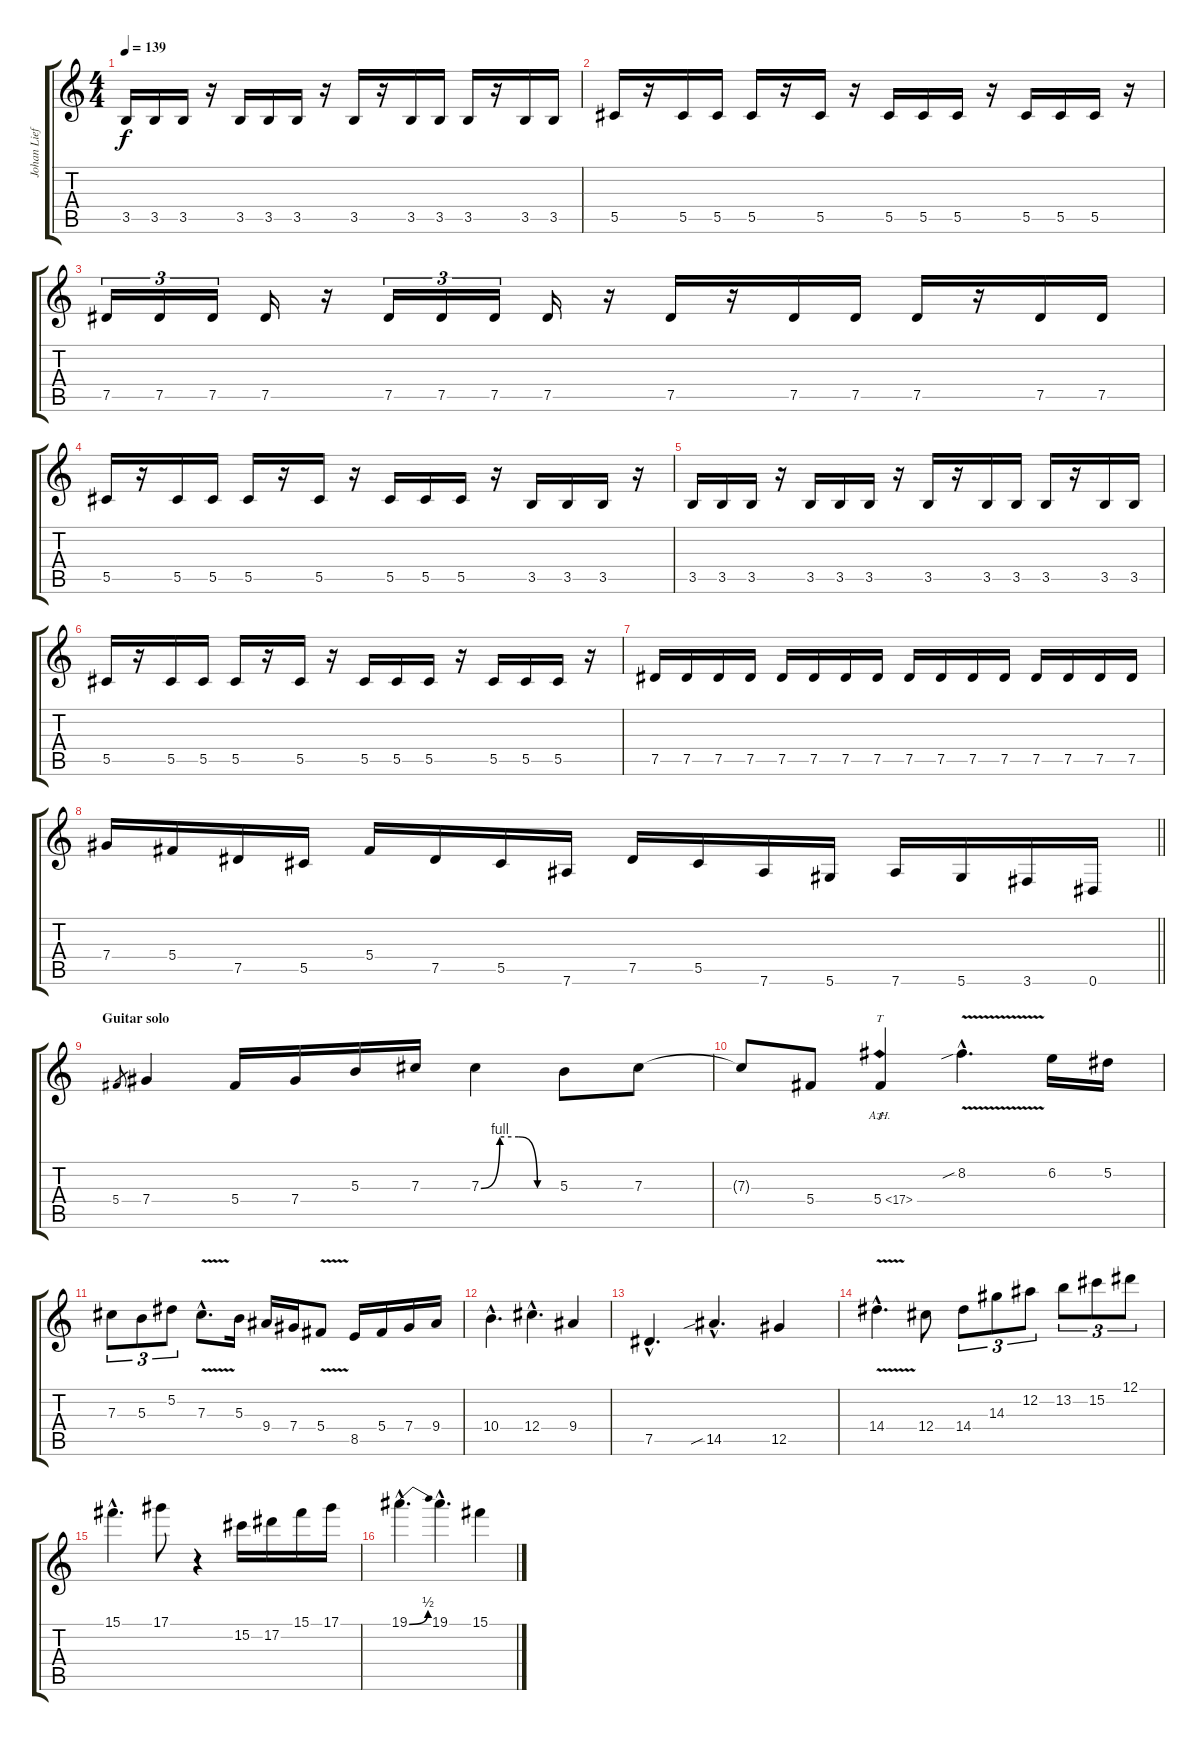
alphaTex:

\track ("Johan Liefvendahl" "Johan Lief") {instrument overdrivenguitar}
\staff {score tabs}
\tuning (Eb4 Bb3 Gb3 Db3 Ab2 Eb2) {hide}
\ts (4 4)
\tempo 139
\clef g2
\ks c
3.5.16{dy f} 3.5.16 3.5.16 r.16 3.5.16 3.5.16 3.5.16 r.16 3.5.16 r.16 3.5.16 3.5.16 3.5.16 r.16 3.5.16 3.5.16 |
5.5.16 r.16 5.5.16 5.5.16 5.5.16 r.16 5.5.16 r.16 5.5.16 5.5.16 5.5.16 r.16 5.5.16 5.5.16 5.5.16 r.16 |
7.5.16{tu (3 2)} 7.5.16{tu (3 2)} 7.5.16{tu (3 2)} 7.5.16 r.16 7.5.16{tu (3 2)} 7.5.16{tu (3 2)} 7.5.16{tu (3 2)} 7.5.16 r.16 7.5.16 r.16 7.5.16 7.5.16 7.5.16 r.16 7.5.16 7.5.16 |
5.5.16 r.16 5.5.16 5.5.16 5.5.16 r.16 5.5.16 r.16 5.5.16 5.5.16 5.5.16 r.16 3.5.16 3.5.16 3.5.16 r.16 |
3.5.16 3.5.16 3.5.16 r.16 3.5.16 3.5.16 3.5.16 r.16 3.5.16 r.16 3.5.16 3.5.16 3.5.16 r.16 3.5.16 3.5.16 |
5.5.16 r.16 5.5.16 5.5.16 5.5.16 r.16 5.5.16 r.16 5.5.16 5.5.16 5.5.16 r.16 5.5.16 5.5.16 5.5.16 r.16 |
7.5.16 7.5.16 7.5.16 7.5.16 7.5.16 7.5.16 7.5.16 7.5.16 7.5.16 7.5.16 7.5.16 7.5.16 7.5.16 7.5.16 7.5.16 7.5.16 |
\barLineRight lightlight
7.4.16 5.4.16 7.5.16 5.5.16 5.4.16 7.5.16 5.5.16 7.6.16 7.5.16 5.5.16 7.6.16 5.6.16 7.6.16 5.6.16 3.6.16 0.6.16 |
\section ("" "Guitar solo")
5.4.8{gr} 7.4.4{volume 16} 5.4.16 7.4.16 5.3.16 7.3.16 7.3{be (custom 0 0 15 4 30 4 45 0 60 0)}.4 5.3.8 7.3.8 |
7.3{t}.8 5.4.8 5.4{ah 12}.4{tt} 8.2{v sib hac}.4{d} 6.2.16 5.2.16 |
7.3.8{tu (3 2)} 5.3.8{tu (3 2)} 5.2.8{tu (3 2)} 7.3{v hac}.8{d} 5.3.16 9.4.16 7.4.16 5.4{v}.8 8.5.16 5.4.16 7.4.16 9.4.16 |
10.4{hac}.4{d} 12.4{hac}.4{d} 9.4.4 |
7.5{hac}.4{d} 14.5{sib hac}.4{d} 12.5.4 |
14.4{v hac}.4{d} 12.4.8 14.4.8{tu (3 2)} 14.3.8{tu (3 2)} 12.2.8{tu (3 2)} 13.2.8{tu (3 2)} 15.2.8{tu (3 2)} 12.1.8{tu (3 2)} |
15.1{hac}.4{d} 17.1.8 r.4 15.2.16 17.2.16 15.1.16 17.1.16 |
19.1{be (bend 0 0 60 2) hac}.4{d} 19.1{hac}.4{d} 15.1.4
